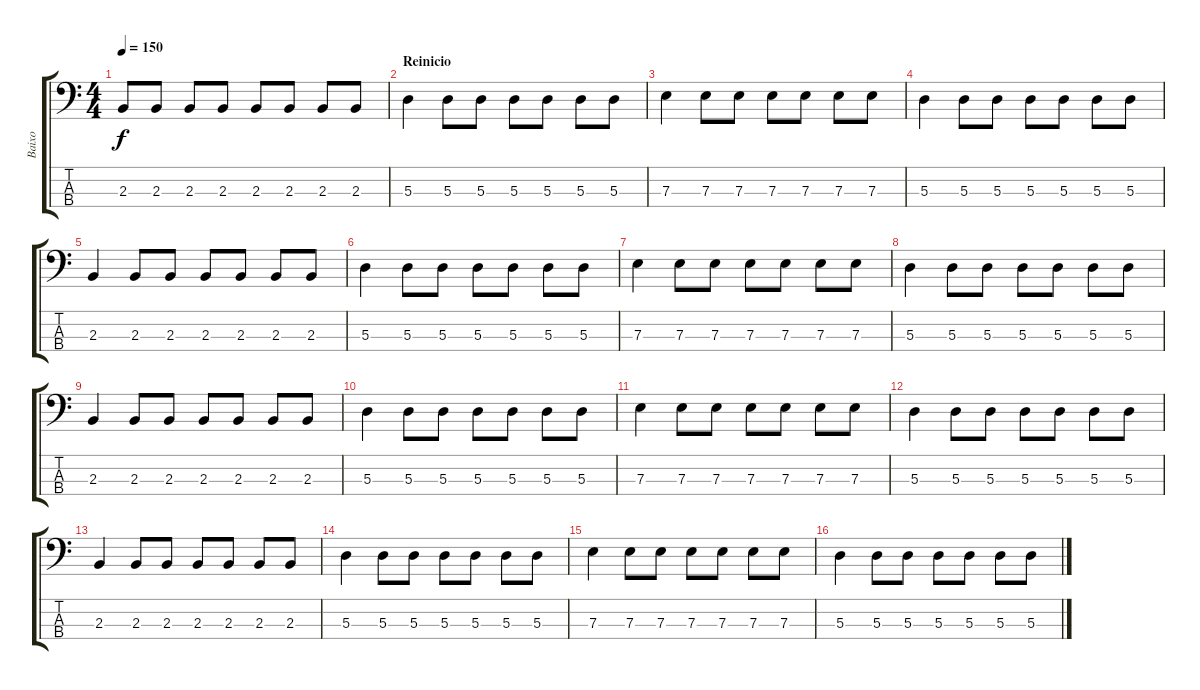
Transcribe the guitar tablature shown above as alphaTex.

\track ("Baixo" "Baixo") {instrument electricbasspick}
\staff {score tabs}
\tuning (G2 D2 A1 E1) {hide}
\ts (4 4)
\tempo 150
\clef f4
\ks c
2.3.8{dy f} 2.3.8 2.3.8 2.3.8 2.3.8 2.3.8 2.3.8 2.3.8 |
\section ("" "Reinicio")
5.3.4 5.3.8 5.3.8 5.3.8 5.3.8 5.3.8 5.3.8 |
7.3.4 7.3.8 7.3.8 7.3.8 7.3.8 7.3.8 7.3.8 |
5.3.4 5.3.8 5.3.8 5.3.8 5.3.8 5.3.8 5.3.8 |
2.3.4 2.3.8 2.3.8 2.3.8 2.3.8 2.3.8 2.3.8 |
5.3.4 5.3.8 5.3.8 5.3.8 5.3.8 5.3.8 5.3.8 |
7.3.4 7.3.8 7.3.8 7.3.8 7.3.8 7.3.8 7.3.8 |
5.3.4 5.3.8 5.3.8 5.3.8 5.3.8 5.3.8 5.3.8 |
2.3.4 2.3.8 2.3.8 2.3.8 2.3.8 2.3.8 2.3.8 |
5.3.4 5.3.8 5.3.8 5.3.8 5.3.8 5.3.8 5.3.8 |
7.3.4 7.3.8 7.3.8 7.3.8 7.3.8 7.3.8 7.3.8 |
5.3.4 5.3.8 5.3.8 5.3.8 5.3.8 5.3.8 5.3.8 |
2.3.4 2.3.8 2.3.8 2.3.8 2.3.8 2.3.8 2.3.8 |
5.3.4 5.3.8 5.3.8 5.3.8 5.3.8 5.3.8 5.3.8 |
7.3.4 7.3.8 7.3.8 7.3.8 7.3.8 7.3.8 7.3.8 |
5.3.4 5.3.8 5.3.8 5.3.8 5.3.8 5.3.8 5.3.8
